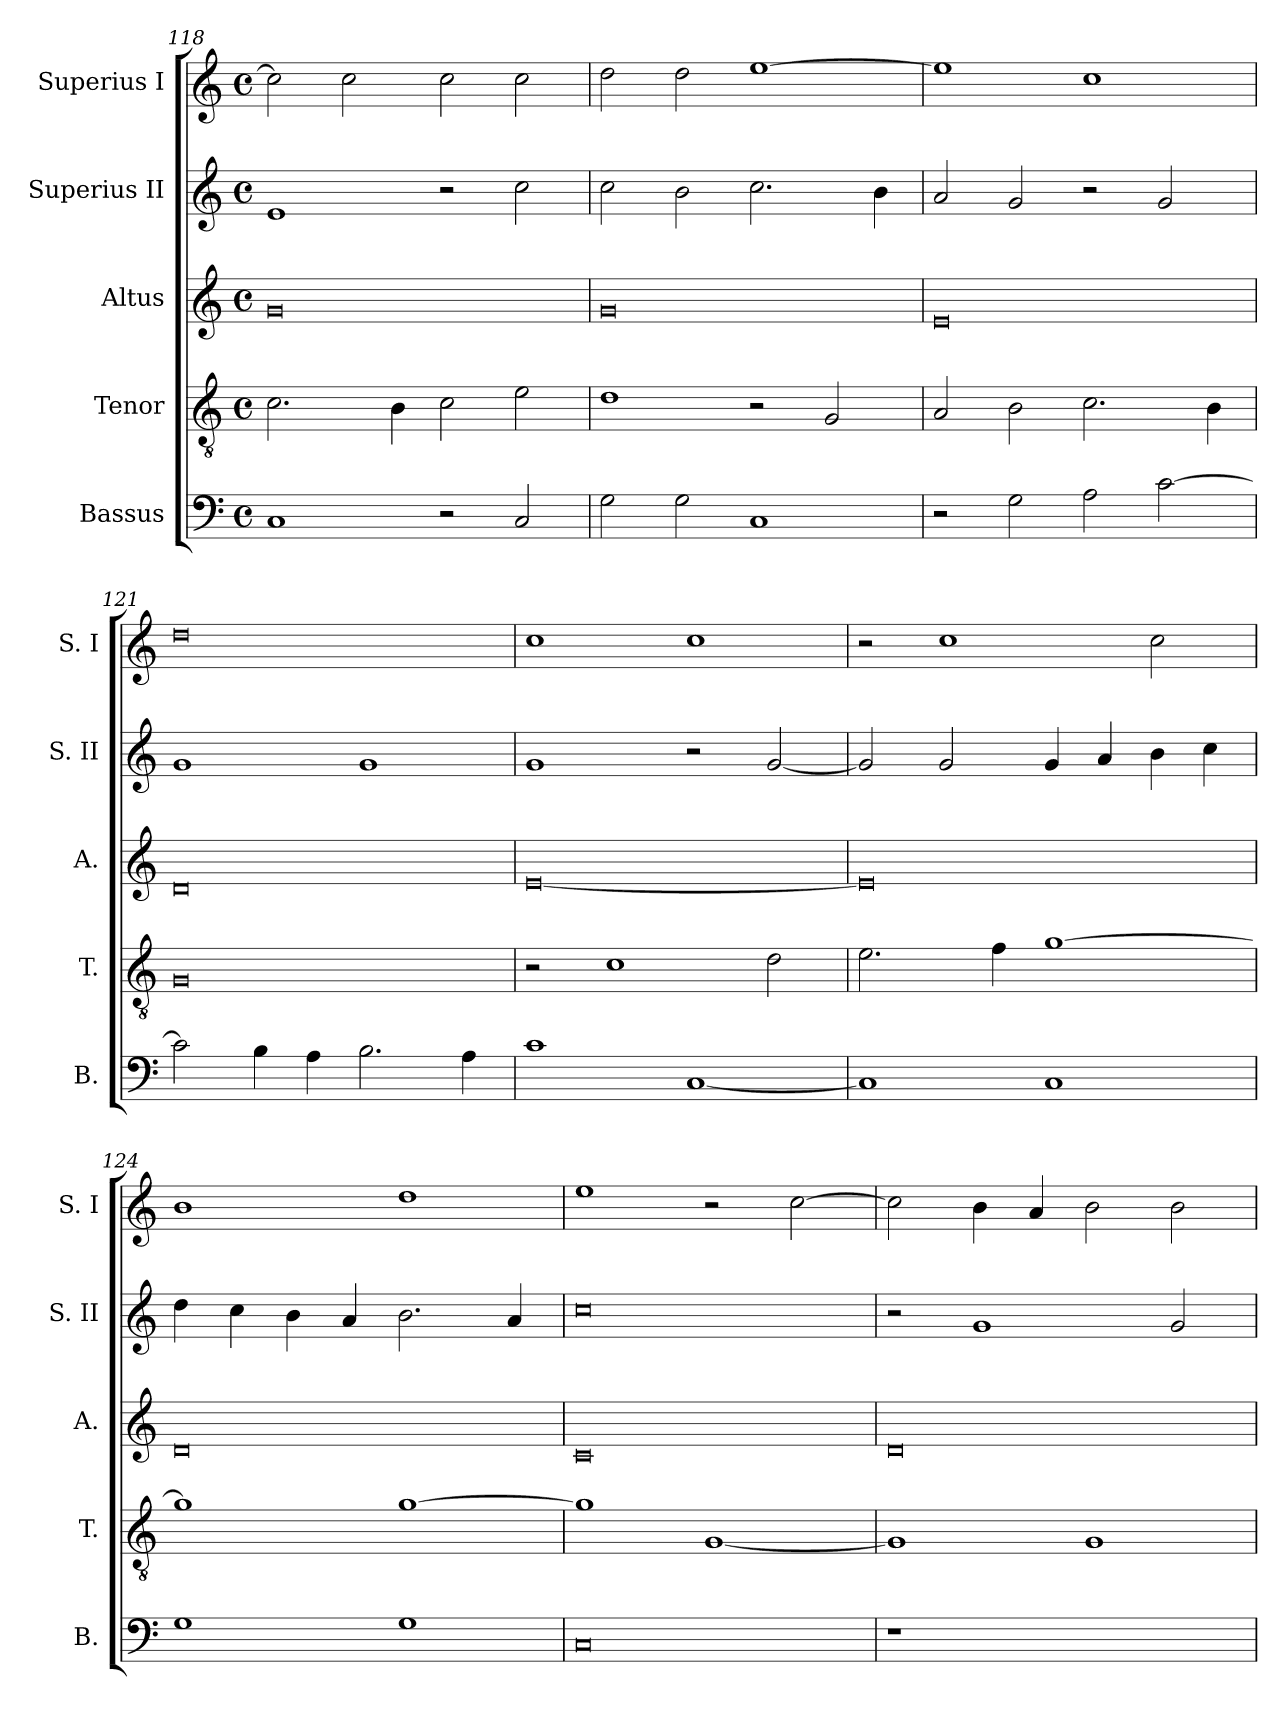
**kern	**kern	**kern	**kern	**kern
*part5	*part4	*part3	*part2	*part1
*staff5	*staff4	*staff3	*staff2	*staff1
*I"Bassus	*I"Tenor	*I"Altus	*I"Superius II	*I"Superius I
*I'B.	*I'T.	*I'A.	*I'S. II	*I'S. I
*clefF4	*clefGv2	*clefG2	*clefG2	*clefG2
*	*ITrd7c12	*	*	*
*k[]	*k[]	*k[]	*k[]	*k[]
*C:	*C:	*C:	*C:	*C:
*M4/4	*M4/4	*M4/4	*M4/4	*M4/4
*met(c)	*met(c)	*met(c)	*met(c)	*met(c)
=118	=118	=118	=118	=118
1Ci	2.Ci\	0gi	1ei	2cci\]
.	.	.	.	2cci\
.	4BBi\	.	.	.
2r	2Ci\	.	2r	2cci\
2Ci/	2Ei\	.	2cci\	2cci\
=119	=119	=119	=119	=119
2Gi\	1Di	0gi	2cci\	2ddi\
2Gi\	.	.	2bi\	2ddi\
1Ci	2r	.	2.cci\	[>1eei
.	2GGi/	.	.	.
.	.	.	4bi\	.
!!LO:LB:g=z
=120	=120	=120	=120	=120
2r	2AAi/	0ei	2ai/	1eei]
2Gi\	2BBi\	.	2gi/	.
2Ai\	2.Ci\	.	2r	1cci
[>2ci\	.	.	2gi/	.
.	4BBi\	.	.	.
=121	=121	=121	=121	=121
2ci\]	0GGi	0di	1gi	0ddi
4Bi\	.	.	.	.
4Ai\	.	.	.	.
2.Bi\	.	.	1gi	.
4Ai\	.	.	.	.
=122	=122	=122	=122	=122
1ci	2r	[<0ei	1gi	1cci
.	1Ci	.	.	.
[<1Ci	.	.	2r	1cci
.	2Di\	.	[<2gi/	.
=123	=123	=123	=123	=123
1Ci]	2.Ei\	0ei]	2gi/]	2r
.	.	.	2gi/	1cci
.	4Fi\	.	.	.
1Ci	[>1Gi	.	4gi/	.
.	.	.	4ai/	.
.	.	.	4bi\	2cci\
.	.	.	4cci\	.
=124	=124	=124	=124	=124
1Gi	1Gi]	0di	4ddi\	1bi
.	.	.	4cci\	.
.	.	.	4bi\	.
.	.	.	4ai/	.
1Gi	[>1Gi	.	2.bi\	1ddi
.	.	.	4ai/	.
!!LO:PB:g=z
=125	=125	=125	=125	=125
0Ci	1Gi]	0ci	0cci	1eei
.	[<1GGi	.	.	2r
.	.	.	.	[>2cci\
=126	=126	=126	=126	=126
!LO:N:vis=1	!	!	!	!
1r	1GGi]	0di	2r	2cci\]
.	.	.	1gi	4bi\
.	.	.	.	4ai/
1ryy	1GGi	.	.	2bi\
.	.	.	2gi/	2bi\
=	=	=	=	=
*-	*-	*-	*-	*-
